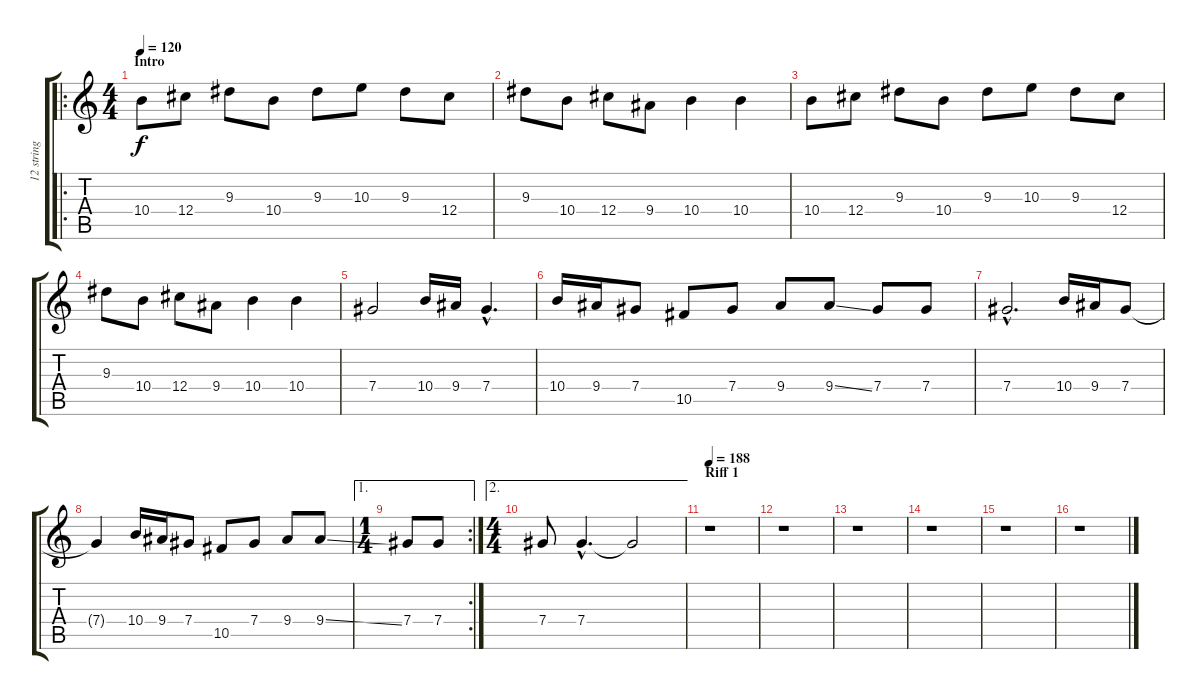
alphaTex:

\track ("12 string Acoustic" "12 string ") {instrument acousticguitarsteel}
\staff {score tabs}
\tuning (Eb4 Bb3 Gb3 Db3 Ab2 Eb2) {hide}
\ro
\ts (4 4)
\section ("" "Intro")
\tempo 120
\tempo 80
\tempo 120
\clef g2
\ks c
10.4.8{dy f instrument acousticguitarsteel} 12.4.8 9.3.8 10.4.8 9.3.8 10.3.8 9.3.8 12.4.8 |
9.3.8 10.4.8 12.4.8 9.4.8 10.4.4 10.4.4 |
10.4.8 12.4.8 9.3.8 10.4.8 9.3.8 10.3.8 9.3.8 12.4.8 |
9.3.8 10.4.8 12.4.8 9.4.8 10.4.4 10.4.4 |
7.4.2 10.4.16 9.4.16 7.4{hac}.4{d} |
10.4.16 9.4.16 7.4.8 10.5.8 7.4.8 9.4.8 9.4{ss}.8 7.4.8 7.4.8 |
7.4{hac}.2{d} 10.4.16 9.4.16 7.4.8 |
7.4{t}.4 10.4.16 9.4.16 7.4.8 10.5.8 7.4.8 9.4.8 9.4{ss}.8 |
\ae 1
\rc 2
\ts (1 4)
7.4.8 7.4.8 |
\ae 2
\ts (4 4)
7.4.8 7.4{hac}.4{d} 7.4{t}.2 |
\section ("" "Riff 1")
\tempo 188
r.1 |
r.1 |
r.1 |
r.1 |
r.1 |
r.1
